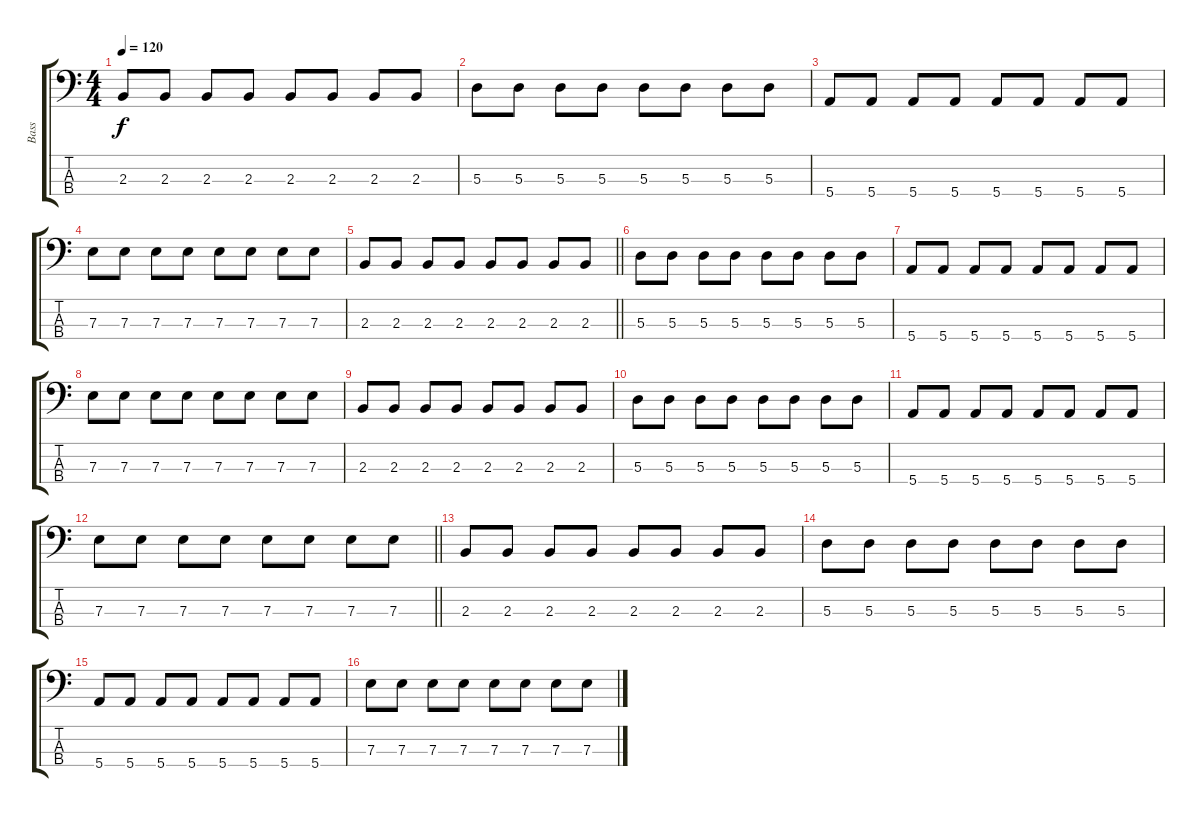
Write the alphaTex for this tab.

\track ("Bass" "Bass") {instrument electricbassfinger}
\staff {score tabs}
\tuning (G2 D2 A1 E1) {hide}
\ts (4 4)
\tempo 120
\clef f4
\ks c
2.3.8{dy f} 2.3.8 2.3.8 2.3.8 2.3.8 2.3.8 2.3.8 2.3.8 |
5.3.8 5.3.8 5.3.8 5.3.8 5.3.8 5.3.8 5.3.8 5.3.8 |
5.4.8 5.4.8 5.4.8 5.4.8 5.4.8 5.4.8 5.4.8 5.4.8 |
7.3.8 7.3.8 7.3.8 7.3.8 7.3.8 7.3.8 7.3.8 7.3.8 |
\barLineRight lightlight
2.3.8 2.3.8 2.3.8 2.3.8 2.3.8 2.3.8 2.3.8 2.3.8 |
5.3.8 5.3.8 5.3.8 5.3.8 5.3.8 5.3.8 5.3.8 5.3.8 |
5.4.8 5.4.8 5.4.8 5.4.8 5.4.8 5.4.8 5.4.8 5.4.8 |
7.3.8 7.3.8 7.3.8 7.3.8 7.3.8 7.3.8 7.3.8 7.3.8 |
2.3.8 2.3.8 2.3.8 2.3.8 2.3.8 2.3.8 2.3.8 2.3.8 |
5.3.8 5.3.8 5.3.8 5.3.8 5.3.8 5.3.8 5.3.8 5.3.8 |
5.4.8 5.4.8 5.4.8 5.4.8 5.4.8 5.4.8 5.4.8 5.4.8 |
\barLineRight lightlight
7.3.8 7.3.8 7.3.8 7.3.8 7.3.8 7.3.8 7.3.8 7.3.8 |
2.3.8 2.3.8 2.3.8 2.3.8 2.3.8 2.3.8 2.3.8 2.3.8 |
5.3.8 5.3.8 5.3.8 5.3.8 5.3.8 5.3.8 5.3.8 5.3.8 |
5.4.8 5.4.8 5.4.8 5.4.8 5.4.8 5.4.8 5.4.8 5.4.8 |
7.3.8 7.3.8 7.3.8 7.3.8 7.3.8 7.3.8 7.3.8 7.3.8
